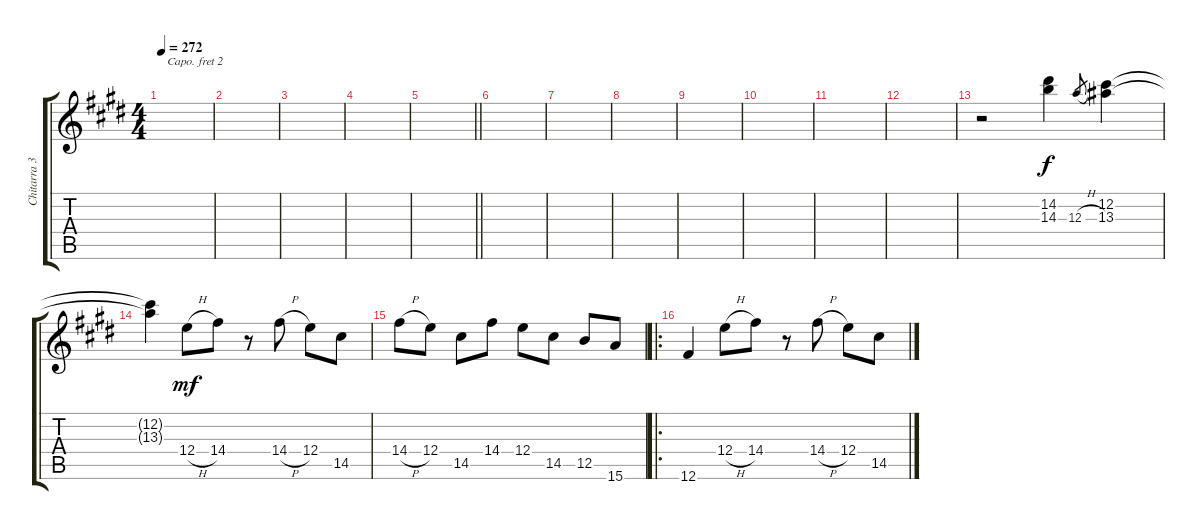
\track ("Chitarra 3" "Chitarra 3") {instrument acousticguitarsteel}
\staff {score tabs}
\capo 2
\tuning (E4 B3 G3 D3 A2 E2) {hide}
\ts (4 4)
\tempo 272
\clef g2
\ks e
|
|
|
|
\barLineRight lightlight
|
|
|
|
|
|
|
|
r.2 (14.2 14.3).4 12.3{h}.8{gr} (12.2 13.3).4 |
(12.2{t} 13.3{t}).4{dy f} 12.4{h}.8{dy mf} 14.4.8 r.8 14.4{h}.8 12.4.8 14.5.8 |
14.4{h}.8 12.4.8 14.5.8 14.4.8 12.4.8 14.5.8 12.5.8 15.6.8 |
\ro
12.6.4 12.4{h}.8 14.4.8 r.8 14.4{h}.8 12.4.8 14.5.8
